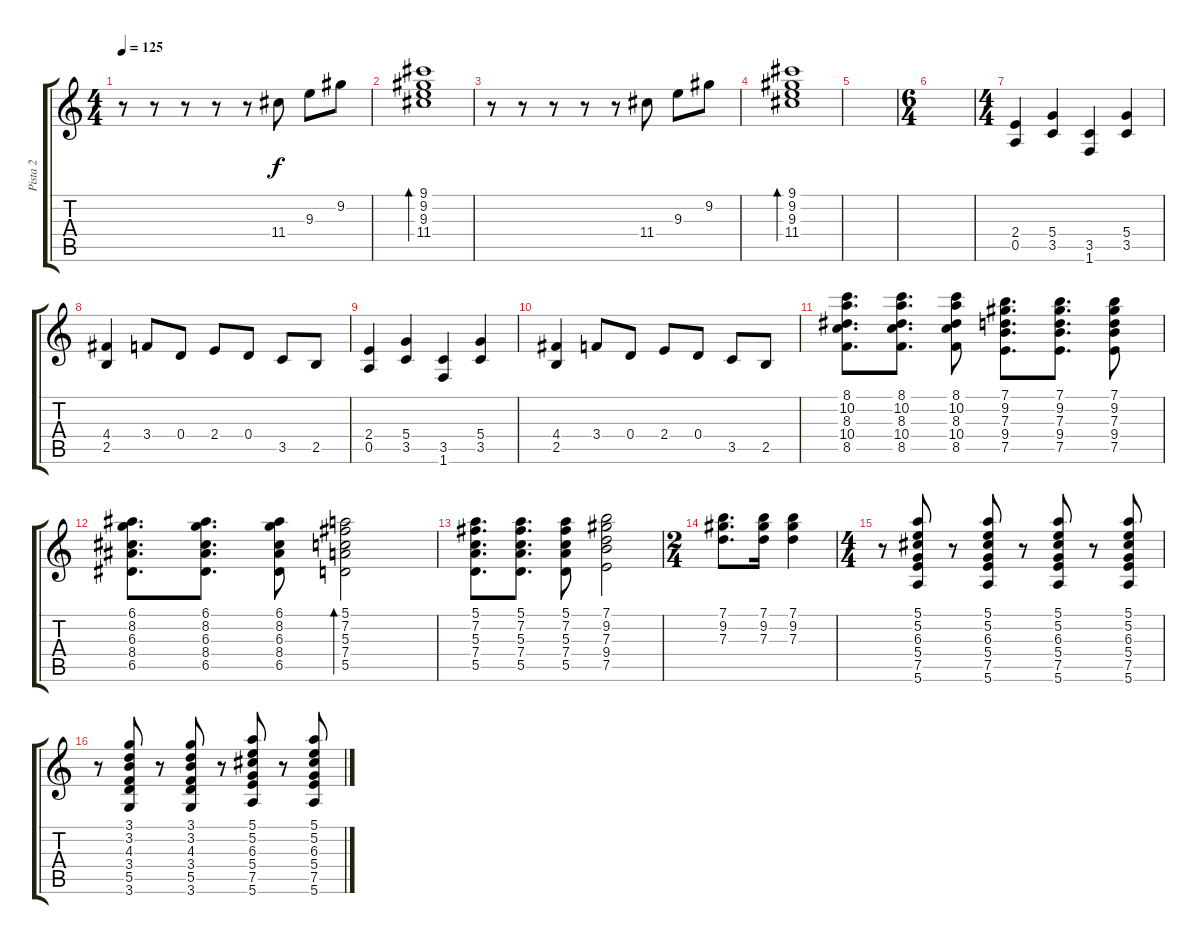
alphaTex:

\track ("Pista 2" "Pista 2") {instrument electricguitarjazz}
\staff {score tabs}
\tuning (E4 B3 G3 D3 A2 E2) {hide}
\ts (4 4)
\tempo 125
\clef g2
\ks c
r.8{dy f} r.8 r.8 r.8 r.8 11.4.8 9.3.8 9.2.8 |
(9.1 9.2 9.3 11.4).1{bd 240} |
r.8 r.8 r.8 r.8 r.8 11.4.8 9.3.8 9.2.8 |
(9.1 9.2 9.3 11.4).1{bd 240} |
|
\ts (6 4)
|
\ts (4 4)
(2.4 0.5).4 (5.4 3.5).4 (3.5 1.6).4 (5.4 3.5).4 |
(4.4 2.5).4 3.4.8 0.4.8 2.4.8 0.4.8 3.5.8 2.5.8 |
(2.4 0.5).4 (5.4 3.5).4 (3.5 1.6).4 (5.4 3.5).4 |
(4.4 2.5).4 3.4.8 0.4.8 2.4.8 0.4.8 3.5.8 2.5.8 |
(8.1 10.2 8.3 10.4 8.5).8{d} (8.1 10.2 8.3 10.4 8.5).8{d} (8.1 10.2 8.3 10.4 8.5).8 (7.1 9.2 7.3 9.4 7.5).8{d} (7.1 9.2 7.3 9.4 7.5).8{d} (7.1 9.2 7.3 9.4 7.5).8 |
(6.1 8.2 6.3 8.4 6.5).8{d} (6.1 8.2 6.3 8.4 6.5).8{d} (6.1 8.2 6.3 8.4 6.5).8 (5.1 7.2 5.3 7.4 5.5).2{bd 240} |
(5.1 7.2 5.3 7.4 5.5).8{d} (5.1 7.2 5.3 7.4 5.5).8{d} (5.1 7.2 5.3 7.4 5.5).8 (7.1 9.2 7.3 9.4 7.5).2 |
\ts (2 4)
(7.1 9.2 7.3).8{d} (7.1 9.2 7.3).16 (7.1 9.2 7.3).4 |
\ts (4 4)
r.8 (5.1 5.2 6.3 5.4 7.5 5.6).8 r.8 (5.1 5.2 6.3 5.4 7.5 5.6).8 r.8 (5.1 5.2 6.3 5.4 7.5 5.6).8 r.8 (5.1 5.2 6.3 5.4 7.5 5.6).8 |
r.8 (3.1 3.2 4.3 3.4 5.5 3.6).8 r.8 (3.1 3.2 4.3 3.4 5.5 3.6).8 r.8 (5.1 5.2 6.3 5.4 7.5 5.6).8 r.8 (5.1 5.2 6.3 5.4 7.5 5.6).8
